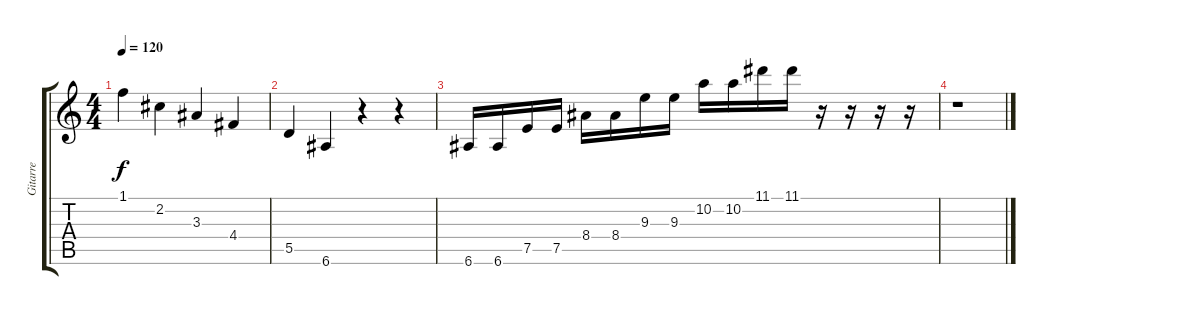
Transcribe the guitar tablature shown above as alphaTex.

\track ("Gitarre" "Gitarre") {instrument acousticguitarsteel}
\staff {score tabs}
\tuning (E4 B3 G3 D3 A2 E2) {hide}
\ts (4 4)
\tempo 120
\clef g2
\ks c
1.1.4{dy f instrument acousticguitarsteel} 2.2.4 3.3.4 4.4.4 |
5.5.4 6.6.4 r.4 r.4 |
6.6.16 6.6.16 7.5.16 7.5.16 8.4.16 8.4.16 9.3.16 9.3.16 10.2.16 10.2.16 11.1.16 11.1.16 r.16 r.16 r.16 r.16 |
r.1
